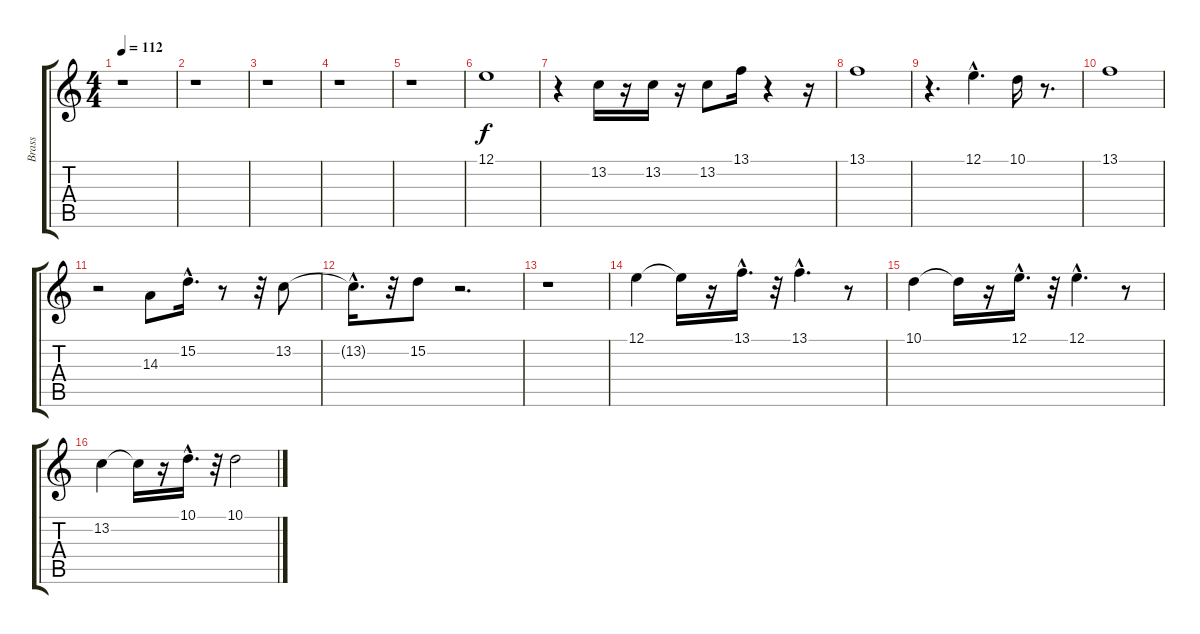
\track ("Brass" "Brass") {instrument brasssection}
\staff {score tabs}
\tuning (E4 B3 G3 D3 A2 E2) {hide}
\ts (4 4)
\tempo 112
\clef g2
\ks c
r.1{dy f} |
r.1 |
r.1 |
r.1 |
r.1 |
12.1.1 |
r.4 13.2.16 r.16 13.2.16 r.16 13.2.8 13.1.16 r.4 r.16 |
13.1.1 |
r.4{d} 12.1{hac}.4{d} 10.1.16 r.8{d} |
13.1.1 |
r.2 14.3.8 15.2{hac}.16{d} r.8 r.32 13.2.8 |
13.2{hac t}.16{d} r.32 15.2.8 r.2{d} |
r.1 |
12.1.4 12.1{t}.16 r.16 13.1{hac}.16{d} r.32 13.1{hac}.4{d} r.8 |
10.1.4 10.1{t}.16 r.16 12.1{hac}.16{d} r.32 12.1{hac}.4{d} r.8 |
13.2.4 13.2{t}.16 r.16 10.1{hac}.16{d} r.32 10.1.2
